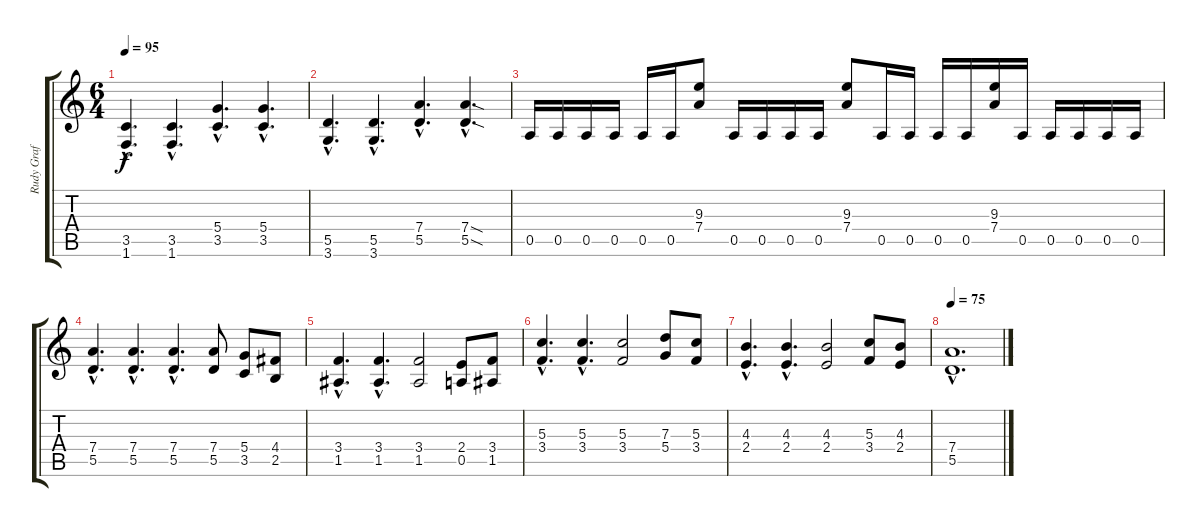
\track ("Rudy Graf" "Rudy Graf") {instrument electricguitarclean}
\staff {score tabs}
\tuning (E4 B3 G3 D3 A2 E2) {hide}
\ts (6 4)
\tempo 95
\clef g2
\ks c
(3.5{hac} 1.6{hac}).4{d dy f} (3.5{hac} 1.6{hac}).4{d} (5.4{hac} 3.5{hac}).4{d} (5.4{hac} 3.5{hac}).4{d} |
(5.5{hac} 3.6{hac}).4{d} (5.5{hac} 3.6{hac}).4{d} (7.4{hac} 5.5{hac}).4{d} (7.4{sod hac} 5.5{sod hac}).4{d} |
0.5.16 0.5.16 0.5.16 0.5.16 0.5.16 0.5.16 (9.3 7.4).8 0.5.16 0.5.16 0.5.16 0.5.16 (9.3 7.4).8 0.5.16 0.5.16 0.5.16 0.5.16 (9.3 7.4).16 0.5.16 0.5.16 0.5.16 0.5.16 0.5.16 |
(7.4{hac} 5.5{hac}).4{d} (7.4{hac} 5.5{hac}).4{d} (7.4{hac} 5.5{hac}).4{d} (7.4 5.5).8 (5.4 3.5).8 (4.4 2.5).8 |
(3.4{hac} 1.5{hac}).4{d} (3.4{hac} 1.5{hac}).4{d} (3.4 1.5).2 (2.4 0.5).8 (3.4 1.5).8 |
(5.3{hac} 3.4{hac}).4{d} (5.3{hac} 3.4{hac}).4{d} (5.3 3.4).2 (7.3 5.4).8 (5.3 3.4).8 |
(4.3{hac} 2.4{hac}).4{d} (4.3{hac} 2.4{hac}).4{d} (4.3 2.4).2 (5.3 3.4).8 (4.3 2.4).8 |
\tempo 50
\tempo 75
(7.4{hac} 5.5{hac}).1{d volume 3}
